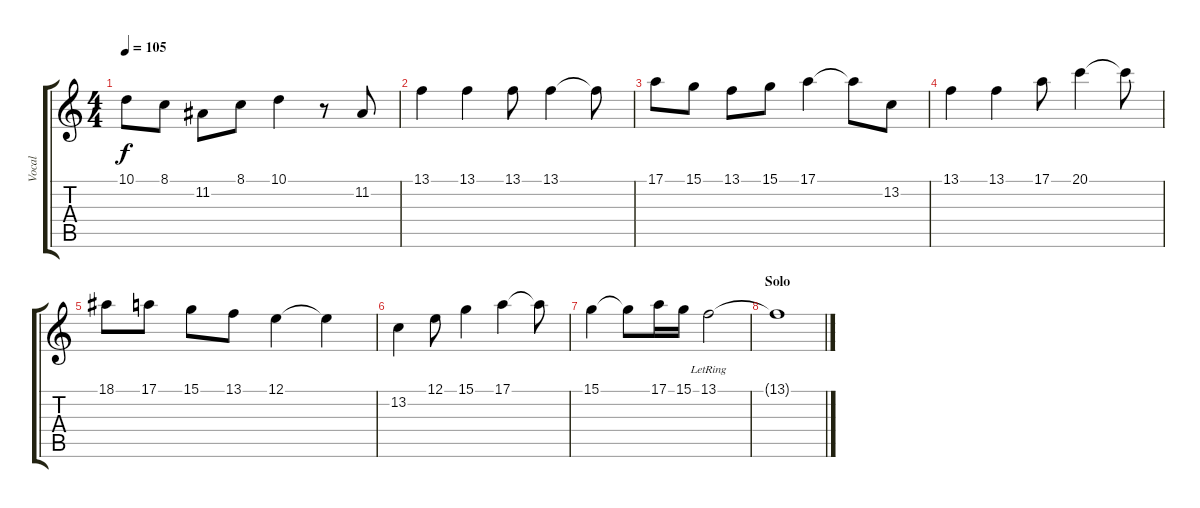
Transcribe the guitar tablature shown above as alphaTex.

\track ("Vocal" "Vocal") {instrument flute}
\staff {score tabs}
\tuning (E4 B3 G3 D3 A2 E2) {hide}
\ts (4 4)
\tempo 105
\clef g2
\ks c
10.1.8{dy f} 8.1.8 11.2.8 8.1.8 10.1.4 r.8 11.2.8 |
13.1.4 13.1.4 13.1.8 13.1.4 13.1{t}.8 |
17.1.8 15.1.8 13.1.8 15.1.8 17.1.4 17.1{t}.8 13.2.8 |
13.1.4 13.1.4 17.1.8 20.1.4 20.1{t}.8 |
18.1.8 17.1.8 15.1.8 13.1.8 12.1.4 12.1{t}.4 |
13.2.4 12.1.8 15.1.4 17.1.4 17.1{t}.8 |
15.1.4 15.1{t}.8 17.1.16 15.1.16 13.1{lr}.2 |
\section ("" "Solo")
13.1{t}.1
